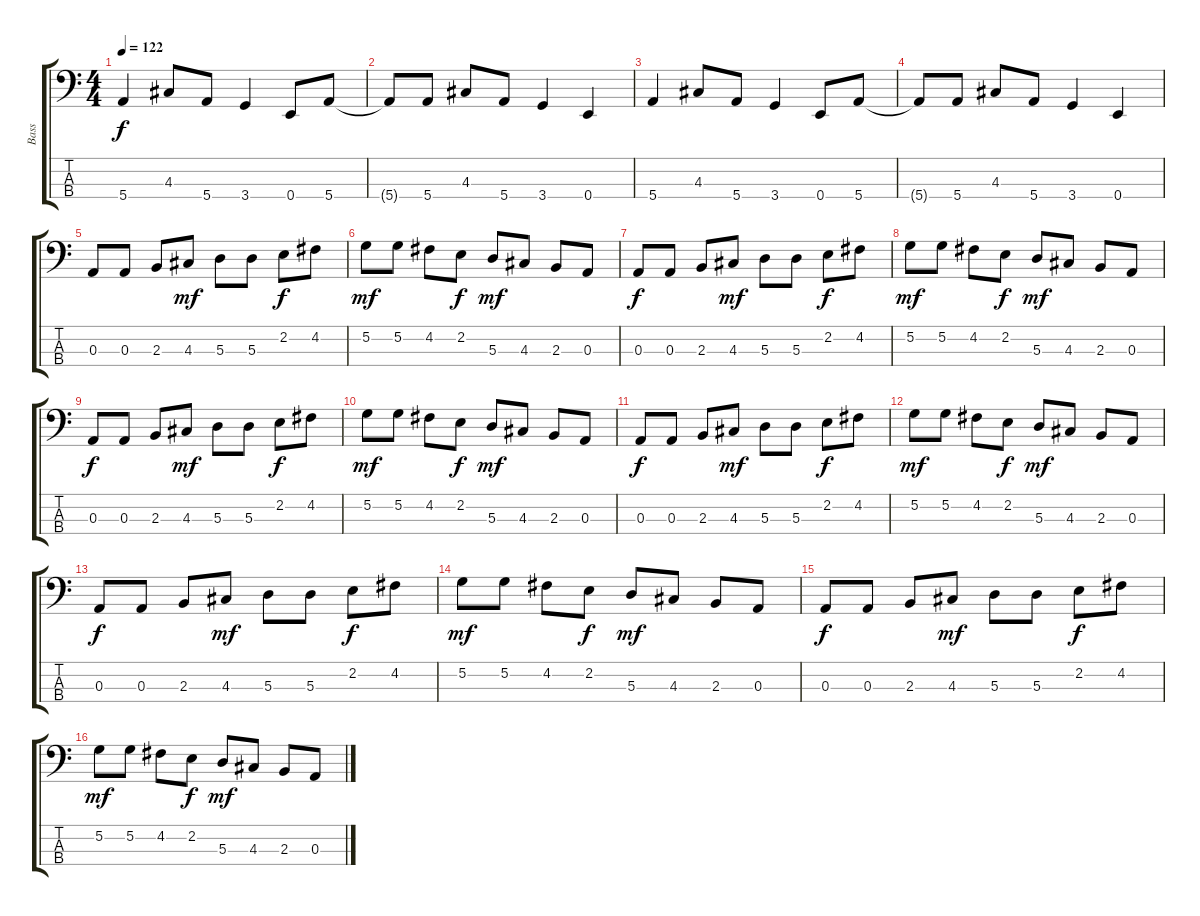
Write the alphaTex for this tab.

\track ("Bass" "Bass") {instrument electricbassfinger}
\staff {score tabs}
\tuning (G2 D2 A1 E1) {hide}
\ts (4 4)
\tempo 122
\clef f4
\ks c
5.4.4{dy f} 4.3.8 5.4.8 3.4.4 0.4.8 5.4.8 |
5.4{t}.8 5.4.8 4.3.8 5.4.8 3.4.4 0.4.4 |
5.4.4 4.3.8 5.4.8 3.4.4 0.4.8 5.4.8 |
5.4{t}.8 5.4.8 4.3.8 5.4.8 3.4.4 0.4.4 |
0.3.8 0.3.8 2.3.8 4.3.8{dy mf} 5.3.8 5.3.8 2.2.8{dy f} 4.2.8 |
5.2.8{dy mf} 5.2.8 4.2.8 2.2.8{dy f} 5.3.8{dy mf} 4.3.8 2.3.8 0.3.8 |
0.3.8{dy f} 0.3.8 2.3.8 4.3.8{dy mf} 5.3.8 5.3.8 2.2.8{dy f} 4.2.8 |
5.2.8{dy mf} 5.2.8 4.2.8 2.2.8{dy f} 5.3.8{dy mf} 4.3.8 2.3.8 0.3.8 |
0.3.8{dy f} 0.3.8 2.3.8 4.3.8{dy mf} 5.3.8 5.3.8 2.2.8{dy f} 4.2.8 |
5.2.8{dy mf} 5.2.8 4.2.8 2.2.8{dy f} 5.3.8{dy mf} 4.3.8 2.3.8 0.3.8 |
0.3.8{dy f} 0.3.8 2.3.8 4.3.8{dy mf} 5.3.8 5.3.8 2.2.8{dy f} 4.2.8 |
5.2.8{dy mf} 5.2.8 4.2.8 2.2.8{dy f} 5.3.8{dy mf} 4.3.8 2.3.8 0.3.8 |
0.3.8{dy f} 0.3.8 2.3.8 4.3.8{dy mf} 5.3.8 5.3.8 2.2.8{dy f} 4.2.8 |
5.2.8{dy mf} 5.2.8 4.2.8 2.2.8{dy f} 5.3.8{dy mf} 4.3.8 2.3.8 0.3.8 |
0.3.8{dy f} 0.3.8 2.3.8 4.3.8{dy mf} 5.3.8 5.3.8 2.2.8{dy f} 4.2.8 |
5.2.8{dy mf} 5.2.8 4.2.8 2.2.8{dy f} 5.3.8{dy mf} 4.3.8 2.3.8 0.3.8
